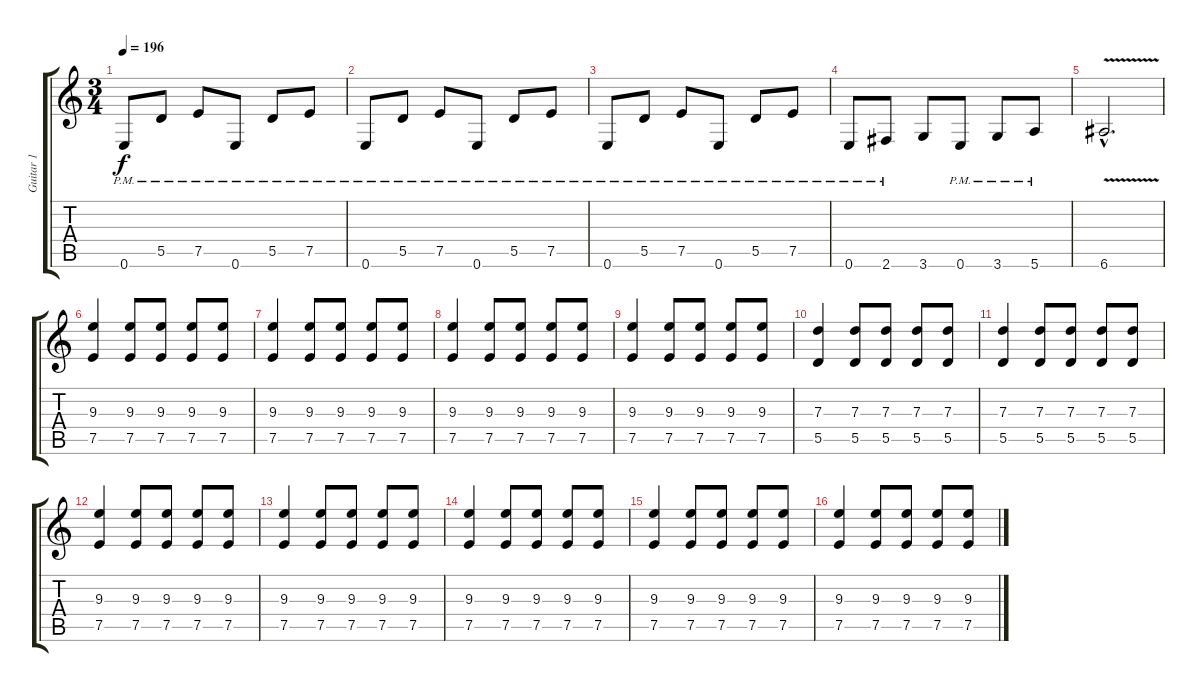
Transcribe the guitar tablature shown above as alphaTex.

\track ("Guitar 1" "Guitar 1") {instrument overdrivenguitar}
\staff {score tabs}
\tuning (E4 B3 G3 D3 A2 E2) {hide}
\ts (3 4)
\tempo 196
\clef g2
\ks c
0.6{pm}.8{dy f} 5.5{pm}.8 7.5{pm}.8 0.6{pm}.8 5.5{pm}.8 7.5{pm}.8 |
0.6{pm}.8 5.5{pm}.8 7.5{pm}.8 0.6{pm}.8 5.5{pm}.8 7.5{pm}.8 |
0.6{pm}.8 5.5{pm}.8 7.5{pm}.8 0.6{pm}.8 5.5{pm}.8 7.5{pm}.8 |
0.6{pm}.8 2.6{pm}.8 3.6.8 0.6{pm}.8 3.6{pm}.8 5.6{pm}.8 |
6.6{v hac}.2{d} |
(9.3 7.5).4{volume 14} (9.3 7.5).8 (9.3 7.5).8 (9.3 7.5).8 (9.3 7.5).8 |
(9.3 7.5).4{volume 14} (9.3 7.5).8 (9.3 7.5).8 (9.3 7.5).8 (9.3 7.5).8 |
(9.3 7.5).4{volume 14} (9.3 7.5).8 (9.3 7.5).8 (9.3 7.5).8 (9.3 7.5).8 |
(9.3 7.5).4{volume 14} (9.3 7.5).8 (9.3 7.5).8 (9.3 7.5).8 (9.3 7.5).8 |
(7.3 5.5).4 (7.3 5.5).8 (7.3 5.5).8 (7.3 5.5).8 (7.3 5.5).8 |
(7.3 5.5).4 (7.3 5.5).8 (7.3 5.5).8 (7.3 5.5).8 (7.3 5.5).8 |
(9.3 7.5).4 (9.3 7.5).8 (9.3 7.5).8 (9.3 7.5).8 (9.3 7.5).8 |
(9.3 7.5).4 (9.3 7.5).8 (9.3 7.5).8 (9.3 7.5).8 (9.3 7.5).8 |
(9.3 7.5).4{volume 14} (9.3 7.5).8 (9.3 7.5).8 (9.3 7.5).8 (9.3 7.5).8 |
(9.3 7.5).4{volume 14} (9.3 7.5).8 (9.3 7.5).8 (9.3 7.5).8 (9.3 7.5).8 |
(9.3 7.5).4{volume 14} (9.3 7.5).8 (9.3 7.5).8 (9.3 7.5).8 (9.3 7.5).8
